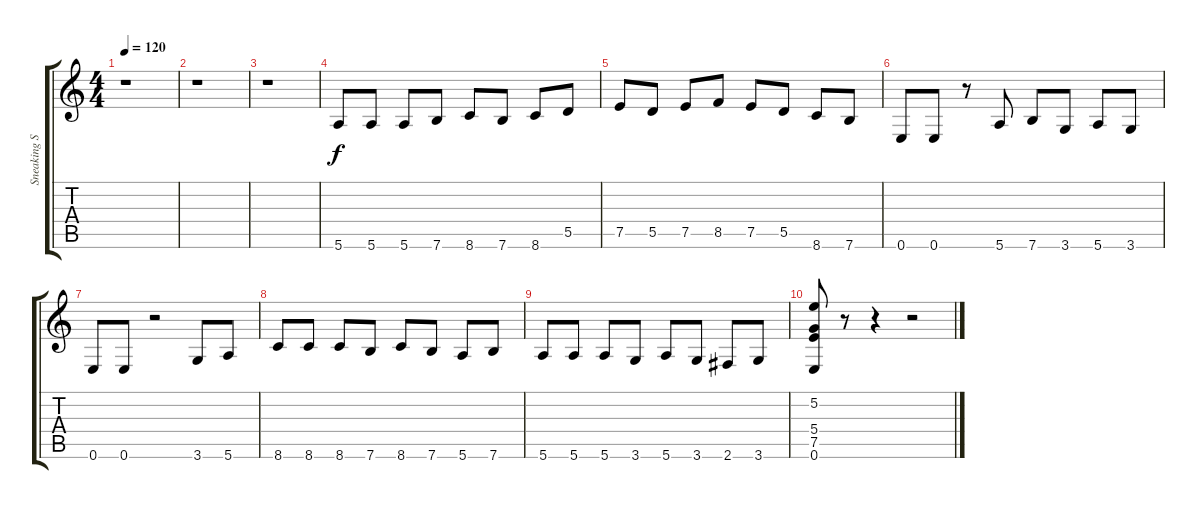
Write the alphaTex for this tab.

\track ("Sneaking Suspision" "Sneaking S") {instrument pizzicatostrings}
\staff {score tabs}
\tuning (E5 B4 G4 D4 A3 E3) {hide}
\ts (4 4)
\tempo 120
\clef g2
\ks c
r.1{dy f} |
r.1 |
r.1 |
5.6.8 5.6.8 5.6.8 7.6.8 8.6.8 7.6.8 8.6.8 5.5.8 |
7.5.8 5.5.8 7.5.8 8.5.8 7.5.8 5.5.8 8.6.8 7.6.8 |
0.6.8 0.6.8 r.8 5.6.8 7.6.8 3.6.8 5.6.8 3.6.8 |
0.6.8 0.6.8 r.2 3.6.8 5.6.8 |
8.6.8 8.6.8 8.6.8 7.6.8 8.6.8 7.6.8 5.6.8 7.6.8 |
5.6.8 5.6.8 5.6.8 3.6.8 5.6.8 3.6.8 2.6.8 3.6.8 |
(5.2 5.4 7.5 0.6).8 r.8 r.4 r.2
